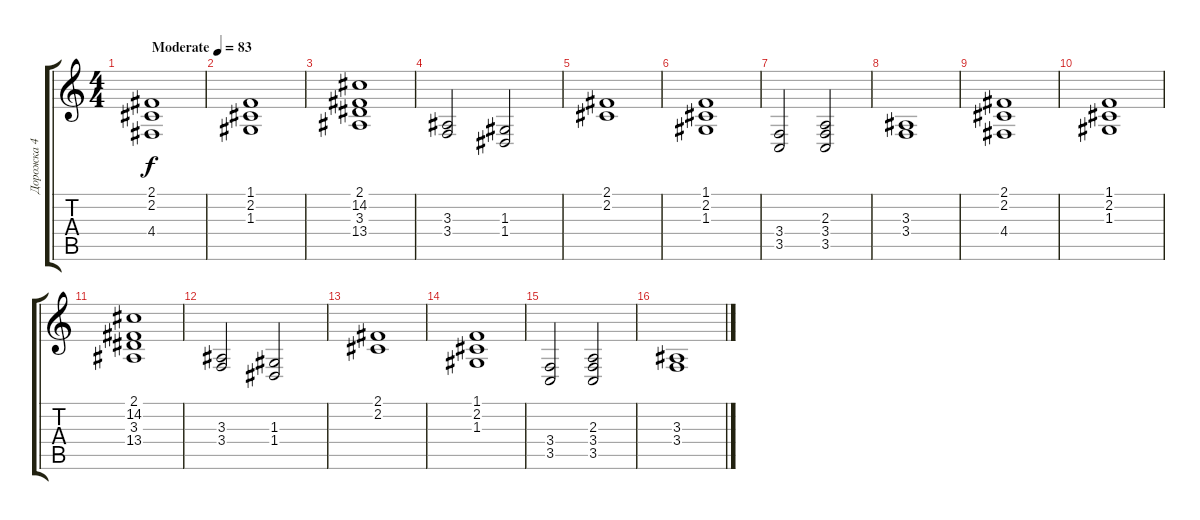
\track ("Дорожка 4" "Дорожка 4") {instrument synthstrings1}
\staff {score tabs}
\tuning (E4 B3 G3 D3 A2 E2) {hide}
\ts (4 4)
\tempo (83 "Moderate")
\clef g2
\ks c
(2.1 2.2 4.4).1{dy f instrument synthstrings1} |
(1.1 2.2 1.3).1 |
(2.1 14.2 3.3 13.4).1 |
(3.3 3.4).2 (1.3 1.4).2 |
(2.1 2.2).1 |
(1.1 2.2 1.3).1 |
(3.4 3.5).2 (2.3 3.4 3.5).2 |
(3.3 3.4).1 |
(2.1 2.2 4.4).1 |
(1.1 2.2 1.3).1 |
(2.1 14.2 3.3 13.4).1 |
(3.3 3.4).2 (1.3 1.4).2 |
(2.1 2.2).1 |
(1.1 2.2 1.3).1 |
(3.4 3.5).2 (2.3 3.4 3.5).2 |
(3.3 3.4).1
